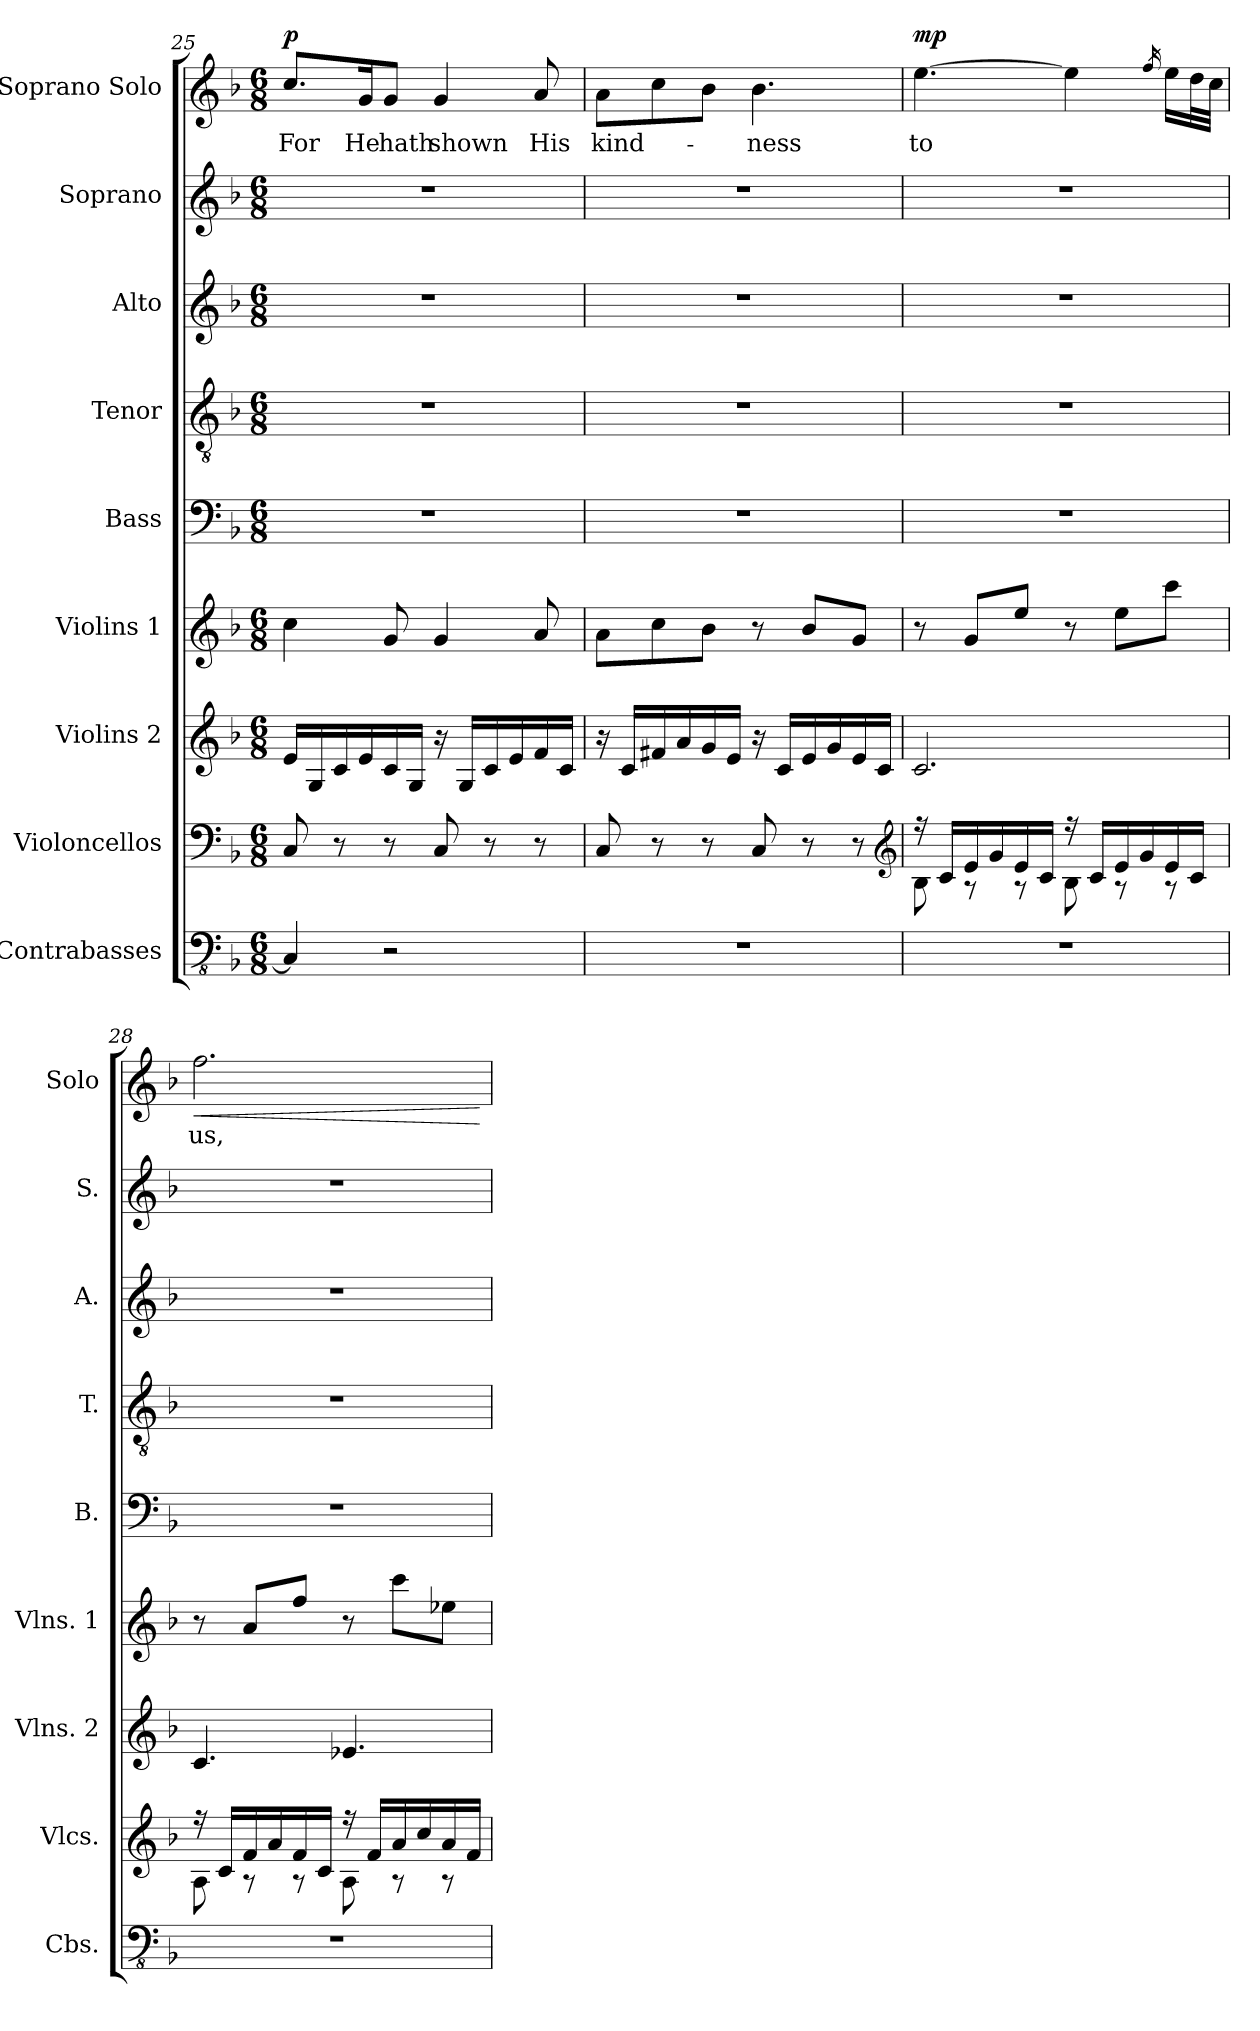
**kern	**kern	**kern	**kern	**kern	**kern	**kern	**kern	**kern	**text	**dynam
*part9	*part8	*part7	*part6	*part5	*part4	*part3	*part2	*part1	*part1	*part1
*staff9	*staff8	*staff7	*staff6	*staff5	*staff4	*staff3	*staff2	*staff1	*staff1	*staff1
*I"Contrabasses	*I"Violoncellos	*I"Violins 2	*I"Violins 1	*I"Bass	*I"Tenor	*I"Alto	*I"Soprano	*I"Soprano Solo	*	*
*I'Cbs.	*I'Vlcs.	*I'Vlns. 2	*I'Vlns. 1	*I'B.	*I'T.	*I'A.	*I'S.	*I'Solo	*	*
*clefFv4	*clefF4	*clefG2	*clefG2	*clefF4	*clefGv2	*clefG2	*clefG2	*clefG2	*	*
*k[b-]	*k[b-]	*k[b-]	*k[b-]	*k[b-]	*k[b-]	*k[b-]	*k[b-]	*k[b-]	*	*
*F:	*F:	*F:	*F:	*F:	*F:	*F:	*F:	*F:	*	*
*M6/8	*M6/8	*M6/8	*M6/8	*M6/8	*M6/8	*M6/8	*M6/8	*M6/8	*	*
=25	=25	=25	=25	=25	=25	=25	=25	=25	=25	=25
!	!	!	!	!	!	!	!	!	!	!LO:DY:a
4CC/]	8C/	16e/LL	4cc\	2.r	2.r	2.r	2.r	8.cc/L	For	p
.	.	16G/	.	.	.	.	.	.	.	.
.	8r	16c/	.	.	.	.	.	.	.	.
.	.	16e/	.	.	.	.	.	16g/K	He	.
2r	8r	16c/	8g/	.	.	.	.	8g/J	hath	.
.	.	16G/JJ	.	.	.	.	.	.	.	.
.	8C/	16r	4g/	.	.	.	.	4g/	shown	.
.	.	16G/LL	.	.	.	.	.	.	.	.
.	8r	16c/	.	.	.	.	.	.	.	.
.	.	16e/	.	.	.	.	.	.	.	.
.	8r	16f/	8a/	.	.	.	.	8a/	His	.
.	.	16c/JJ	.	.	.	.	.	.	.	.
=26	=26	=26	=26	=26	=26	=26	=26	=26	=26	=26
2.r	8C/	16r	8a\L	2.r	2.r	2.r	2.r	8a\L	kind-	.
.	.	16c/LL	.	.	.	.	.	.	.	.
.	8r	16f#X/	8cc\	.	.	.	.	8cc\	.	.
.	.	16a/	.	.	.	.	.	.	.	.
.	8r	16g/	8b-\J	.	.	.	.	8b-\J	.	.
.	.	16e/JJ	.	.	.	.	.	.	.	.
.	8C/	16r	8r	.	.	.	.	4.b-\	-ness	.
.	.	16c/LL	.	.	.	.	.	.	.	.
.	8r	16e/	8b-/L	.	.	.	.	.	.	.
.	.	16g/	.	.	.	.	.	.	.	.
.	8r	16e/	8g/J	.	.	.	.	.	.	.
.	.	16c/JJ	.	.	.	.	.	.	.	.
*	*clefG2	*	*	*	*	*	*	*	*	*
=27	=27	=27	=27	=27	=27	=27	=27	=27	=27	=27
*	*^	*	*	*	*	*	*	*	*	*
!	!	!	!	!	!	!	!	!	!	!	!LO:DY:a
2.r	16r	8B-\	2.c/	8r	2.r	2.r	2.r	2.r	[4.ee\	to	mp
.	16c/LL	.	.	.	.	.	.	.	.	.	.
.	16e/	8rA	.	8g/L	.	.	.	.	.	.	.
.	16g/	.	.	.	.	.	.	.	.	.	.
.	16e/	8rA	.	8ee/J	.	.	.	.	.	.	.
.	16c/JJ	.	.	.	.	.	.	.	.	.	.
.	16r	8B-\	.	8r	.	.	.	.	4ee\]	.	.
.	16c/LL	.	.	.	.	.	.	.	.	.	.
.	16e/	8rA	.	8ee\L	.	.	.	.	.	.	.
.	16g/	.	.	.	.	.	.	.	.	.	.
.	.	.	.	.	.	.	.	.	16qff/	.	.
.	16e/	8rA	.	8ccc\J	.	.	.	.	16ee\LL	.	.
.	16c/JJ	.	.	.	.	.	.	.	32dd\L	.	.
.	.	.	.	.	.	.	.	.	32cc\JJJ	.	.
!!LO:PB:g=z
=28	=28	=28	=28	=28	=28	=28	=28	=28	=28	=28	=28
!	!	!	!	!	!	!	!	!	!	!	!LO:HP:b
2.r	16r	8A\	4.c/	8r	2.r	2.r	2.r	2.r	2.ff\	us,	<
.	16c/LL	.	.	.	.	.	.	.	.	.	.
.	16f/	8rA	.	8a/L	.	.	.	.	.	.	.
.	16a/	.	.	.	.	.	.	.	.	.	.
.	16f/	8rA	.	8ff/J	.	.	.	.	.	.	.
.	16c/JJ	.	.	.	.	.	.	.	.	.	.
.	16r	8A\	4.e-X/	8r	.	.	.	.	.	.	.
.	16f/LL	.	.	.	.	.	.	.	.	.	.
.	16a/	8rA	.	8ccc\L	.	.	.	.	.	.	.
.	16cc/	.	.	.	.	.	.	.	.	.	.
.	16a/	8rA	.	8ee-X\J	.	.	.	.	.	.	.
.	16f/JJ	.	.	.	.	.	.	.	.	.	.
*	*v	*v	*	*	*	*	*	*	*	*	*
.	.	.	.	.	.	.	.	.	.	[
=	=	=	=	=	=	=	=	=	=	=
*-	*-	*-	*-	*-	*-	*-	*-	*-	*-	*-
